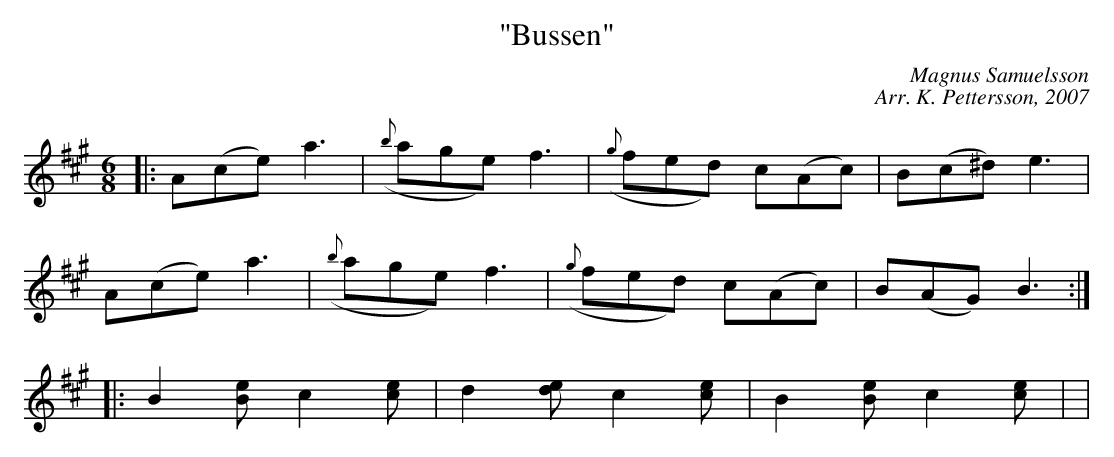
X:1
T:"Bussen"
C:Magnus Samuelsson
C:Arr. K. Pettersson, 2007
M:6/8
L:1/8
K:A
|: A(ce) a3 | ({b}age) f3 | ({g}fed) c(Ac) | B(c^d) e3 |
 A(ce) a3 | ({b}age) f3 | ({g}fed) c(Ac) | B(AG) B3:|
|: B2[Be] c2[ce] | d2[de] c2[ce] | B2[Be] c2[ce] |                                         |
 | :|
